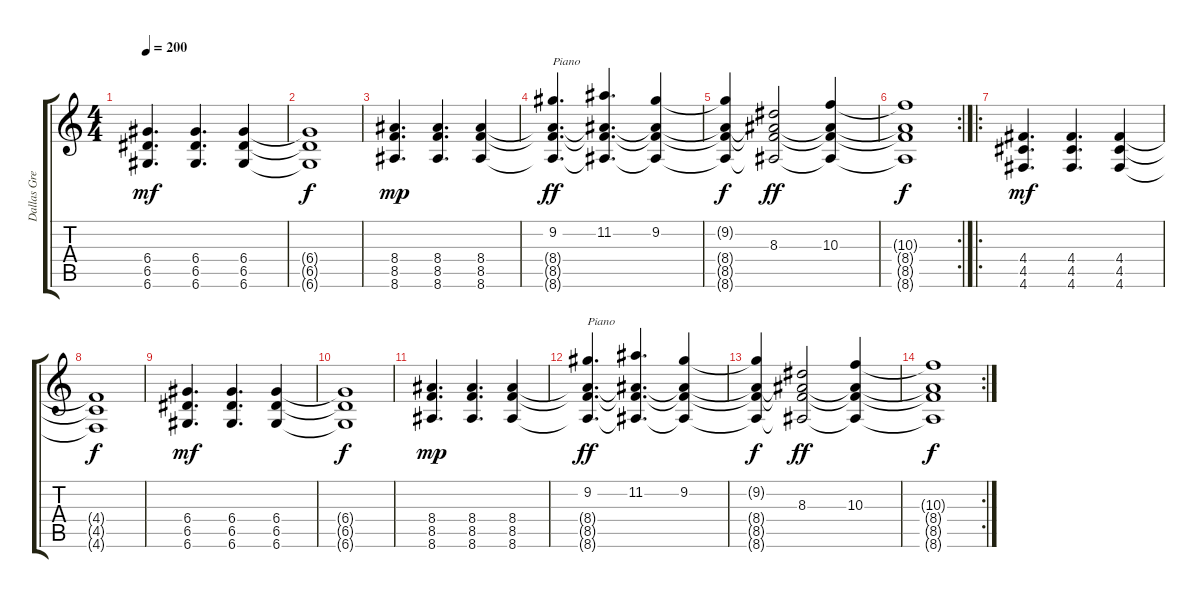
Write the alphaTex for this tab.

\track ("Dallas Green " "Dallas Gre") {instrument distortionguitar}
\staff {score tabs}
\tuning (E4 B3 G3 D3 A2 D2) {hide}
\ts (4 4)
\tempo 200
\clef g2
\ks c
(6.4 6.5 6.6).4{d dy mf} (6.4 6.5 6.6).4{d} (6.4 6.5 6.6).4 |
(6.4{t} 6.5{t} 6.6{t}).1{dy f} |
(8.4 8.5 8.6).4{d dy mp} (8.4 8.5 8.6).4{d} (8.4 8.5 8.6).4 |
(9.2 8.4{t} 8.5{t} 8.6{t}).4{d txt "Piano" dy ff instrument acousticgrandpiano} (11.2 8.4{t} 8.5{t} 8.6{t}).4{d} (9.2 8.4{t} 8.5{t} 8.6{t}).4 |
(9.2{t} 8.4{t} 8.5{t} 8.6{t}).4{dy f} (8.3 8.4{t} 8.5{t} 8.6{t}).2{dy ff} (10.3 8.4{t} 8.5{t} 8.6{t}).4 |
\rc 2
(10.3{t} 8.4{t} 8.5{t} 8.6{t}).1{dy f} |
\ro
(4.4 4.5 4.6).4{d dy mf instrument distortionguitar} (4.4 4.5 4.6).4{d} (4.4 4.5 4.6).4 |
(4.4{t} 4.5{t} 4.6{t}).1{dy f} |
(6.4 6.5 6.6).4{d dy mf} (6.4 6.5 6.6).4{d} (6.4 6.5 6.6).4 |
(6.4{t} 6.5{t} 6.6{t}).1{dy f} |
(8.4 8.5 8.6).4{d dy mp} (8.4 8.5 8.6).4{d} (8.4 8.5 8.6).4 |
(9.2 8.4{t} 8.5{t} 8.6{t}).4{d txt "Piano" dy ff instrument acousticgrandpiano} (11.2 8.4{t} 8.5{t} 8.6{t}).4{d} (9.2 8.4{t} 8.5{t} 8.6{t}).4 |
(9.2{t} 8.4{t} 8.5{t} 8.6{t}).4{dy f} (8.3 8.4{t} 8.5{t} 8.6{t}).2{dy ff} (10.3 8.4{t} 8.5{t} 8.6{t}).4 |
\rc 2
(10.3{t} 8.4{t} 8.5{t} 8.6{t}).1{dy f}
